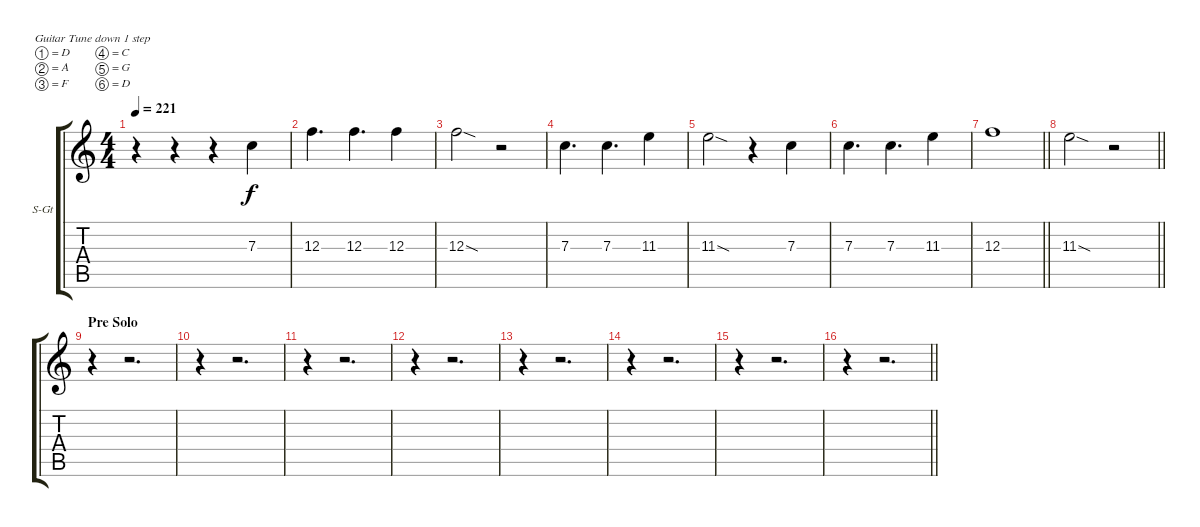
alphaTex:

\bracketExtendMode groupsimilarinstruments
\firstSystemTrackNameOrientation horizontal
\otherSystemsTrackNameOrientation horizontal
\track ("Vocals" "S-Gt") {instrument lead2sawtooth}
\staff {score tabs}
\tuning (D4 A3 F3 C3 G2 D2)
\displaytranspose 12
\ts (4 4)
\tempo 221
\clef g2
\ks c
r.4{dy f} r.4 r.4 7.3.4 |
12.3.4{d} 12.3.4{d} 12.3.4 |
12.3{sod}.2 r.2 |
7.3.4{d} 7.3.4{d} 11.3.4 |
11.3{sod}.2 r.4 7.3.4 |
7.3.4{d} 7.3.4{d} 11.3.4 |
\barLineRight lightlight
12.3.1 |
\barLineRight lightlight
11.3{sod}.2 r.2 |
\section ("" "Pre Solo")
r.4 r.2{d} |
r.4 r.2{d} |
r.4 r.2{d} |
r.4 r.2{d} |
r.4 r.2{d} |
r.4 r.2{d} |
r.4 r.2{d} |
\barLineRight lightlight
r.4 r.2{d}
